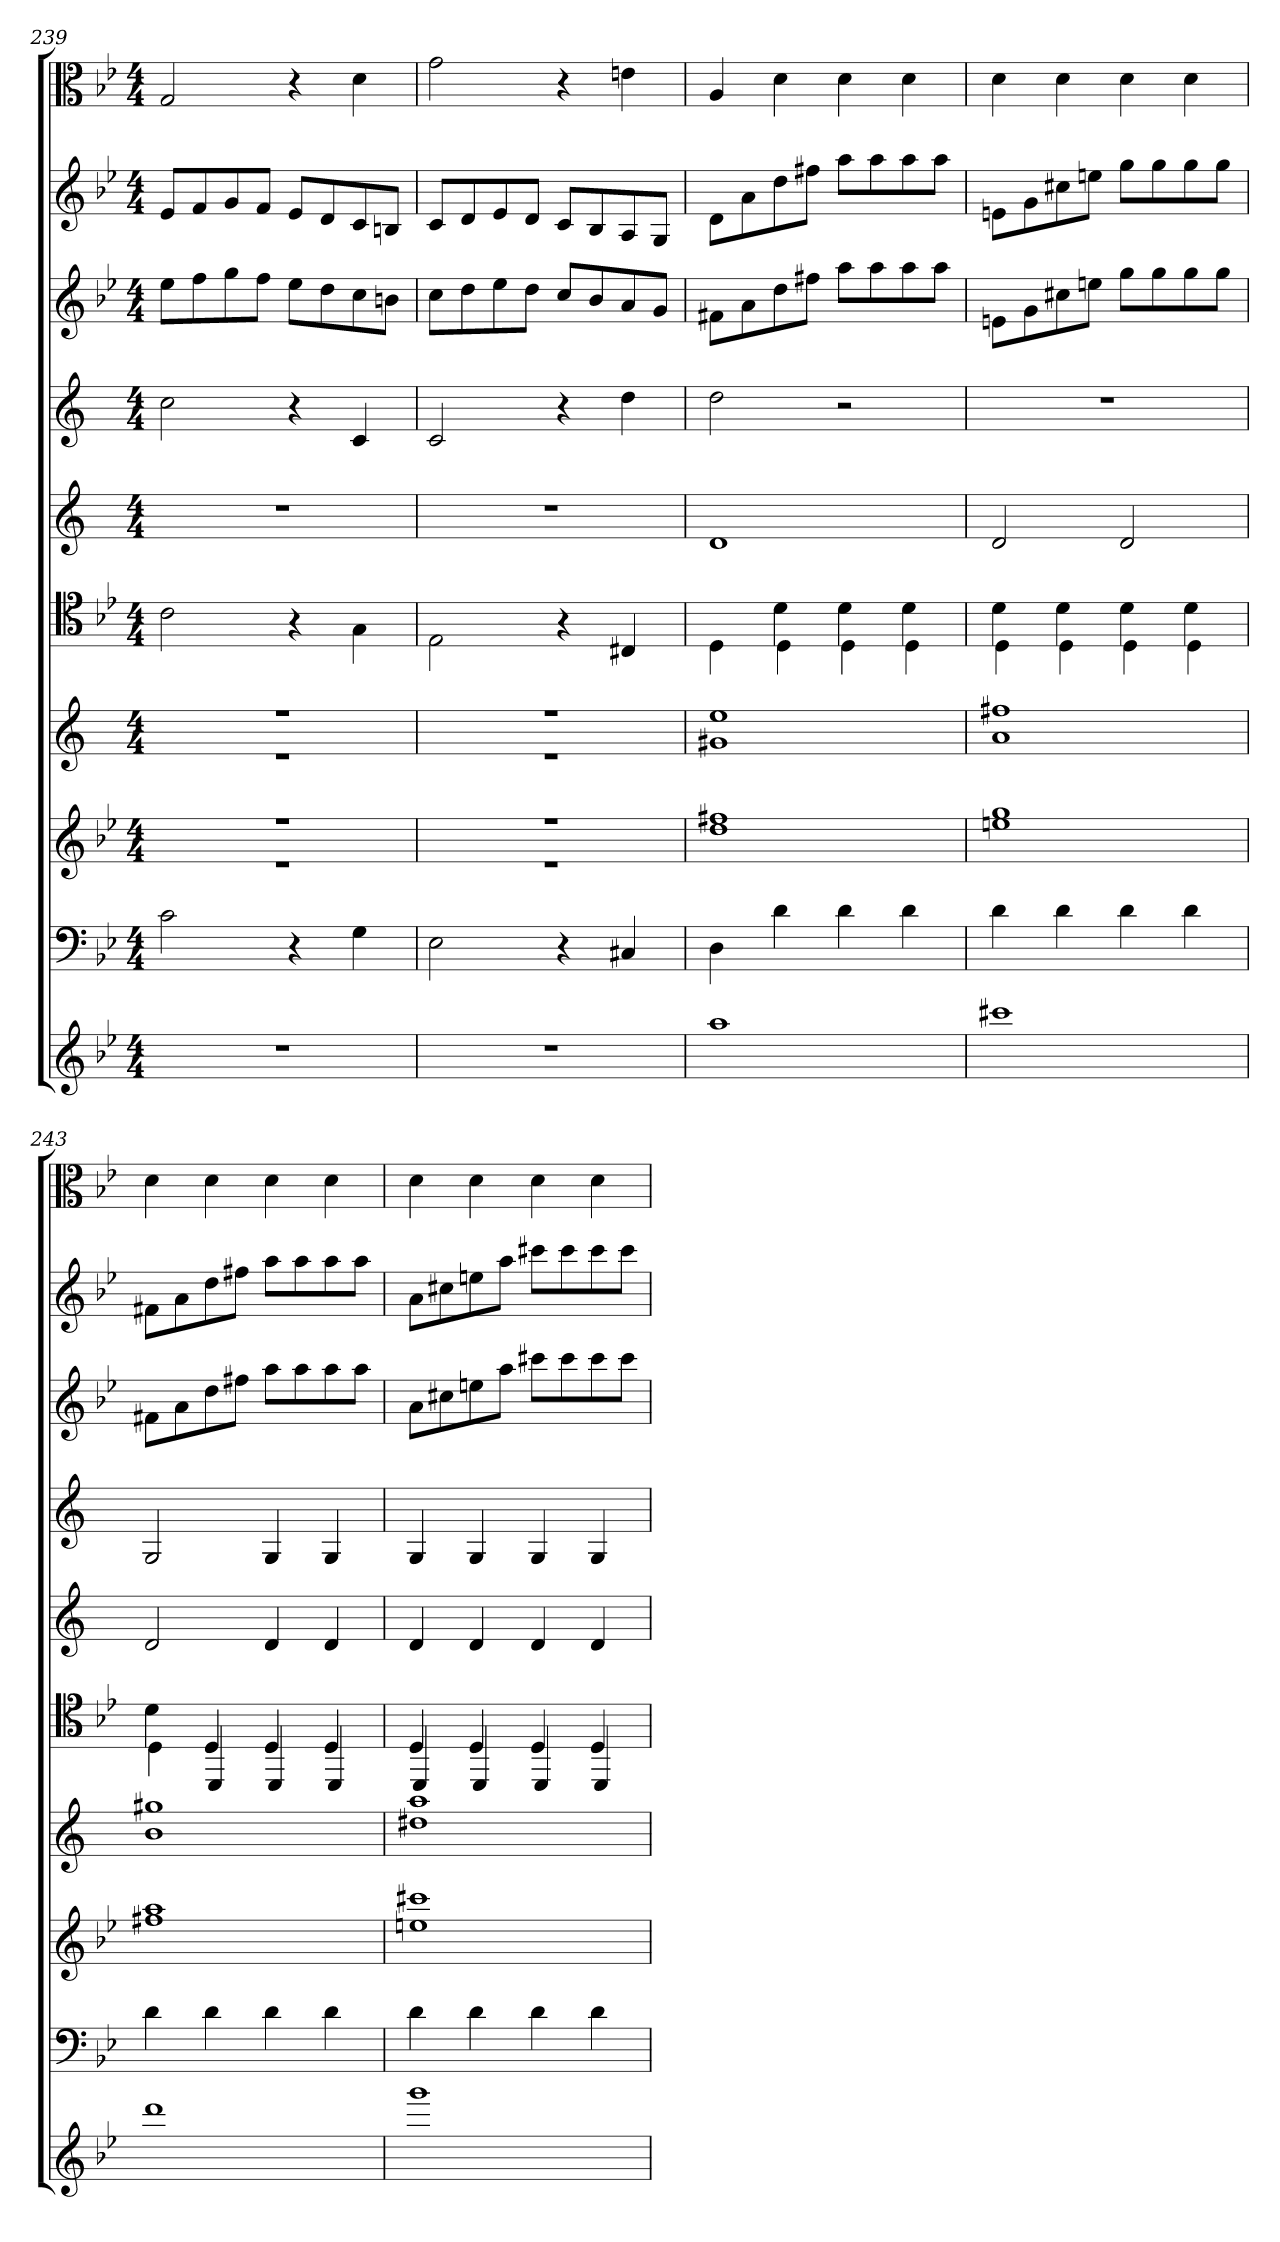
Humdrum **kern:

**kern	**kern	**kern	**kern	**kern	**kern	**kern	**kern	**kern	**kern
*part10	*part9	*part8	*part7	*part6	*part5	*part4	*part3	*part2	*part1
*staff10	*staff9	*staff8	*staff7	*staff6	*staff5	*staff4	*staff3	*staff2	*staff1
*clefG2	*clefF4	*clefG2	*clefG2	*clefC4	*clefG2	*clefG2	*clefG2	*clefG2	*clefC3
*k[b-e-]	*k[b-e-]	*k[b-e-]	*k[]	*k[b-e-]	*k[]	*k[]	*k[b-e-]	*k[b-e-]	*k[b-e-]
*g:	*g:	*g:	*	*g:	*	*	*g:	*g:	*g:
*M4/4	*M4/4	*M4/4	*M4/4	*M4/4	*M4/4	*M4/4	*M4/4	*M4/4	*M4/4
=239	=239	=239	=239	=239	=239	=239	=239	=239	=239
*	*	*^	*^	*	*	*	*	*	*
1r	2c\	1r	1r	1r	1r	2c\	1r	2cc\	8ee-\L	8e-/L	2G/
.	.	.	.	.	.	.	.	.	8ff\	8f/	.
.	.	.	.	.	.	.	.	.	8gg\	8g/	.
.	.	.	.	.	.	.	.	.	8ff\J	8f/J	.
.	4r	.	.	.	.	4r	.	4r	8ee-\L	8e-/L	4r
.	.	.	.	.	.	.	.	.	8dd\	8d/	.
.	4G\	.	.	.	.	4G\	.	4c/	8cc\	8c/	4d\
.	.	.	.	.	.	.	.	.	8bn\J	8Bn/J	.
=240	=240	=240	=240	=240	=240	=240	=240	=240	=240	=240	=240
1r	2E-\	1r	1r	1r	1r	2E-\	1r	2c/	8cc\L	8c/L	2g\
.	.	.	.	.	.	.	.	.	8dd\	8d/	.
.	.	.	.	.	.	.	.	.	8ee-\	8e-/	.
.	.	.	.	.	.	.	.	.	8dd\J	8d/J	.
.	4r	.	.	.	.	4r	.	4r	8cc/L	8c/L	4r
.	.	.	.	.	.	.	.	.	8b-/	8B-/	.
.	4C#X/	.	.	.	.	4C#X/	.	4dd\	8a/	8A/	4en\
.	.	.	.	.	.	.	.	.	8g/J	8G/J	.
=241	=241	=241	=241	=241	=241	=241	=241	=241	=241	=241	=241
*	*	*	*	*	*	*^	*	*	*	*	*
1aa\	4D\	1ff#X\	1dd\	1ee\	1g#X/	4D\	4ryy	1d/	2dd\	8f#X\L	8d\L	4A/
.	.	.	.	.	.	.	.	.	.	8a\	8a\	.
.	4d\	.	.	.	.	4d\	4D\	.	.	8dd\	8dd\	4d\
.	.	.	.	.	.	.	.	.	.	8ff#X\J	8ff#X\J	.
.	4d\	.	.	.	.	4d\	4D\	.	2r	8aa\L	8aa\L	4d\
.	.	.	.	.	.	.	.	.	.	8aa\	8aa\	.
.	4d\	.	.	.	.	4d\	4D\	.	.	8aa\	8aa\	4d\
.	.	.	.	.	.	.	.	.	.	8aa\J	8aa\J	.
=242	=242	=242	=242	=242	=242	=242	=242	=242	=242	=242	=242	=242
1ccc#X\	4d\	1gg\	1een\	1ff#X\	1a/	4d\	4D\	2d/	1r	8en\L	8en\L	4d\
.	.	.	.	.	.	.	.	.	.	8g\	8g\	.
.	4d\	.	.	.	.	4d\	4D\	.	.	8cc#X\	8cc#X\	4d\
.	.	.	.	.	.	.	.	.	.	8een\J	8een\J	.
.	4d\	.	.	.	.	4d\	4D\	2d/	.	8gg\L	8gg\L	4d\
.	.	.	.	.	.	.	.	.	.	8gg\	8gg\	.
.	4d\	.	.	.	.	4d\	4D\	.	.	8gg\	8gg\	4d\
.	.	.	.	.	.	.	.	.	.	8gg\J	8gg\J	.
=243	=243	=243	=243	=243	=243	=243	=243	=243	=243	=243	=243	=243
1ddd\	4d\	1aa\	1ff#X\	1gg#X\	1b\	4d\	4D\	2d/	2G/	8f#X\L	8f#X\L	4d\
.	.	.	.	.	.	.	.	.	.	8a\	8a\	.
.	4d\	.	.	.	.	4D/	4DD/	.	.	8dd\	8dd\	4d\
.	.	.	.	.	.	.	.	.	.	8ff#X\J	8ff#X\J	.
.	4d\	.	.	.	.	4D/	4DD/	4d/	4G/	8aa\L	8aa\L	4d\
.	.	.	.	.	.	.	.	.	.	8aa\	8aa\	.
.	4d\	.	.	.	.	4D/	4DD/	4d/	4G/	8aa\	8aa\	4d\
.	.	.	.	.	.	.	.	.	.	8aa\J	8aa\J	.
=244	=244	=244	=244	=244	=244	=244	=244	=244	=244	=244	=244	=244
1ggg\	4d\	1ccc#X\	1een\	1aa\	1dd#X\	4D/	4DD/	4d/	4G/	8a\L	8a\L	4d\
.	.	.	.	.	.	.	.	.	.	8cc#X\	8cc#X\	.
.	4d\	.	.	.	.	4D/	4DD/	4d/	4G/	8een\	8een\	4d\
.	.	.	.	.	.	.	.	.	.	8aa\J	8aa\J	.
.	4d\	.	.	.	.	4D/	4DD/	4d/	4G/	8ccc#X\L	8ccc#X\L	4d\
.	.	.	.	.	.	.	.	.	.	8ccc#\	8ccc#\	.
.	4d\	.	.	.	.	4D/	4DD/	4d/	4G/	8ccc#\	8ccc#\	4d\
.	.	.	.	.	.	.	.	.	.	8ccc#\J	8ccc#\J	.
*	*	*v	*v	*	*	*v	*v	*	*	*	*	*
*	*	*	*v	*v	*	*	*	*	*	*
=	=	=	=	=	=	=	=	=	=
*-	*-	*-	*-	*-	*-	*-	*-	*-	*-
